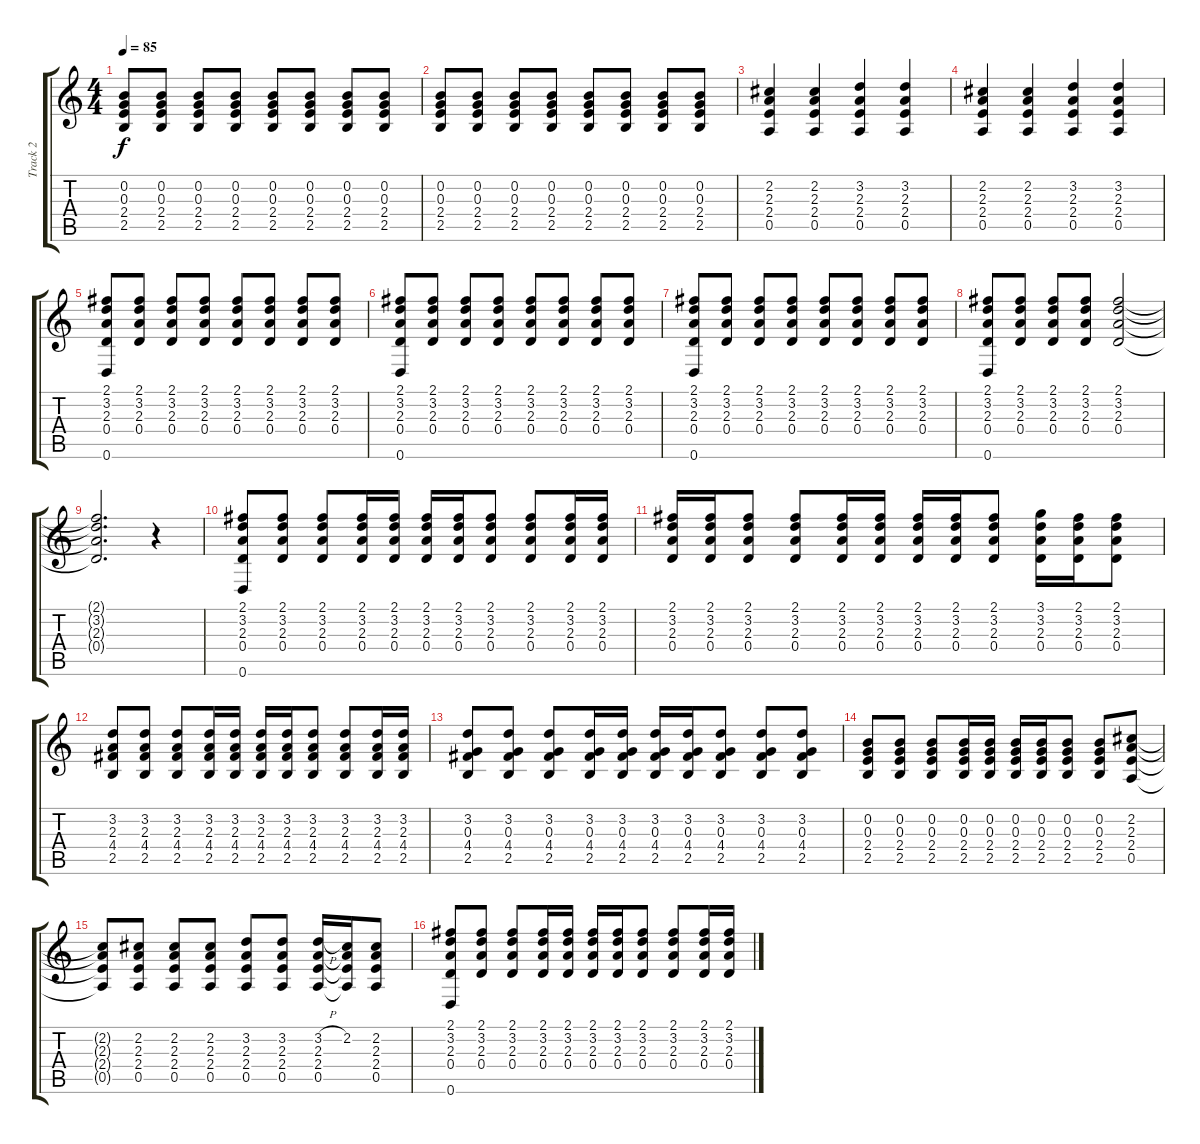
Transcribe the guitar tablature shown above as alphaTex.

\track ("Track 2" "Track 2") {instrument acousticguitarsteel}
\staff {score tabs}
\tuning (E4 B3 G3 D3 A2 D2) {hide}
\ts (4 4)
\tempo 85
\clef g2
\ks c
(0.2 0.3 2.4 2.5).8{dy f} (0.2 0.3 2.4 2.5).8 (0.2 0.3 2.4 2.5).8 (0.2 0.3 2.4 2.5).8 (0.2 0.3 2.4 2.5).8 (0.2 0.3 2.4 2.5).8 (0.2 0.3 2.4 2.5).8 (0.2 0.3 2.4 2.5).8 |
(0.2 0.3 2.4 2.5).8 (0.2 0.3 2.4 2.5).8 (0.2 0.3 2.4 2.5).8 (0.2 0.3 2.4 2.5).8 (0.2 0.3 2.4 2.5).8 (0.2 0.3 2.4 2.5).8 (0.2 0.3 2.4 2.5).8 (0.2 0.3 2.4 2.5).8 |
(2.2 2.3 2.4 0.5).4 (2.2 2.3 2.4 0.5).4 (3.2 2.3 2.4 0.5).4 (3.2 2.3 2.4 0.5).4 |
(2.2 2.3 2.4 0.5).4 (2.2 2.3 2.4 0.5).4 (3.2 2.3 2.4 0.5).4 (3.2 2.3 2.4 0.5).4 |
(2.1 3.2 2.3 0.4 0.6).8 (2.1 3.2 2.3 0.4).8 (2.1 3.2 2.3 0.4).8 (2.1 3.2 2.3 0.4).8 (2.1 3.2 2.3 0.4).8 (2.1 3.2 2.3 0.4).8 (2.1 3.2 2.3 0.4).8 (2.1 3.2 2.3 0.4).8 |
(2.1 3.2 2.3 0.4 0.6).8 (2.1 3.2 2.3 0.4).8 (2.1 3.2 2.3 0.4).8 (2.1 3.2 2.3 0.4).8 (2.1 3.2 2.3 0.4).8 (2.1 3.2 2.3 0.4).8 (2.1 3.2 2.3 0.4).8 (2.1 3.2 2.3 0.4).8 |
(2.1 3.2 2.3 0.4 0.6).8 (2.1 3.2 2.3 0.4).8 (2.1 3.2 2.3 0.4).8 (2.1 3.2 2.3 0.4).8 (2.1 3.2 2.3 0.4).8 (2.1 3.2 2.3 0.4).8 (2.1 3.2 2.3 0.4).8 (2.1 3.2 2.3 0.4).8 |
(2.1 3.2 2.3 0.4 0.6).8 (2.1 3.2 2.3 0.4).8 (2.1 3.2 2.3 0.4).8 (2.1 3.2 2.3 0.4).8 (2.1 3.2 2.3 0.4).2 |
(2.1{t} 3.2{t} 2.3{t} 0.4{t}).2{d} r.4 |
(2.1 3.2 2.3 0.4 0.6).8 (2.1 3.2 2.3 0.4).8 (2.1 3.2 2.3 0.4).8 (2.1 3.2 2.3 0.4).16 (2.1 3.2 2.3 0.4).16 (2.1 3.2 2.3 0.4).16 (2.1 3.2 2.3 0.4).16 (2.1 3.2 2.3 0.4).8 (2.1 3.2 2.3 0.4).8 (2.1 3.2 2.3 0.4).16 (2.1 3.2 2.3 0.4).16 |
(2.1 3.2 2.3 0.4).16 (2.1 3.2 2.3 0.4).16 (2.1 3.2 2.3 0.4).8 (2.1 3.2 2.3 0.4).8 (2.1 3.2 2.3 0.4).16 (2.1 3.2 2.3 0.4).16 (2.1 3.2 2.3 0.4).16 (2.1 3.2 2.3 0.4).16 (2.1 3.2 2.3 0.4).8 (3.1 3.2 2.3 0.4).16 (2.1 3.2 2.3 0.4).16 (2.1 3.2 2.3 0.4).8 |
(3.2 2.3 4.4 2.5).8 (3.2 2.3 4.4 2.5).8 (3.2 2.3 4.4 2.5).8 (3.2 2.3 4.4 2.5).16 (3.2 2.3 4.4 2.5).16 (3.2 2.3 4.4 2.5).16 (3.2 2.3 4.4 2.5).16 (3.2 2.3 4.4 2.5).8 (3.2 2.3 4.4 2.5).8 (3.2 2.3 4.4 2.5).16 (3.2 2.3 4.4 2.5).16 |
(3.2 0.3 4.4 2.5).8 (3.2 0.3 4.4 2.5).8 (3.2 0.3 4.4 2.5).8 (3.2 0.3 4.4 2.5).16 (3.2 0.3 4.4 2.5).16 (3.2 0.3 4.4 2.5).16 (3.2 0.3 4.4 2.5).16 (3.2 0.3 4.4 2.5).8 (3.2 0.3 4.4 2.5).8 (3.2 0.3 4.4 2.5).8 |
(0.2 0.3 2.4 2.5).8 (0.2 0.3 2.4 2.5).8 (0.2 0.3 2.4 2.5).8 (0.2 0.3 2.4 2.5).16 (0.2 0.3 2.4 2.5).16 (0.2 0.3 2.4 2.5).16 (0.2 0.3 2.4 2.5).16 (0.2 0.3 2.4 2.5).8 (0.2 0.3 2.4 2.5).8 (2.2 2.3 2.4 0.5).8 |
(2.2{t} 2.3{t} 2.4{t} 0.5{t}).8 (2.2 2.3 2.4 0.5).8 (2.2 2.3 2.4 0.5).8 (2.2 2.3 2.4 0.5).8 (3.2 2.3 2.4 0.5).8 (3.2 2.3 2.4 0.5).8 (3.2{h} 2.3 2.4 0.5).16 (2.2 2.3{t} 2.4{t} 0.5{t}).16 (2.2 2.3 2.4 0.5).8 |
(2.1 3.2 2.3 0.4 0.6).8 (2.1 3.2 2.3 0.4).8 (2.1 3.2 2.3 0.4).8 (2.1 3.2 2.3 0.4).16 (2.1 3.2 2.3 0.4).16 (2.1 3.2 2.3 0.4).16 (2.1 3.2 2.3 0.4).16 (2.1 3.2 2.3 0.4).8 (2.1 3.2 2.3 0.4).8 (2.1 3.2 2.3 0.4).16 (2.1 3.2 2.3 0.4).16
